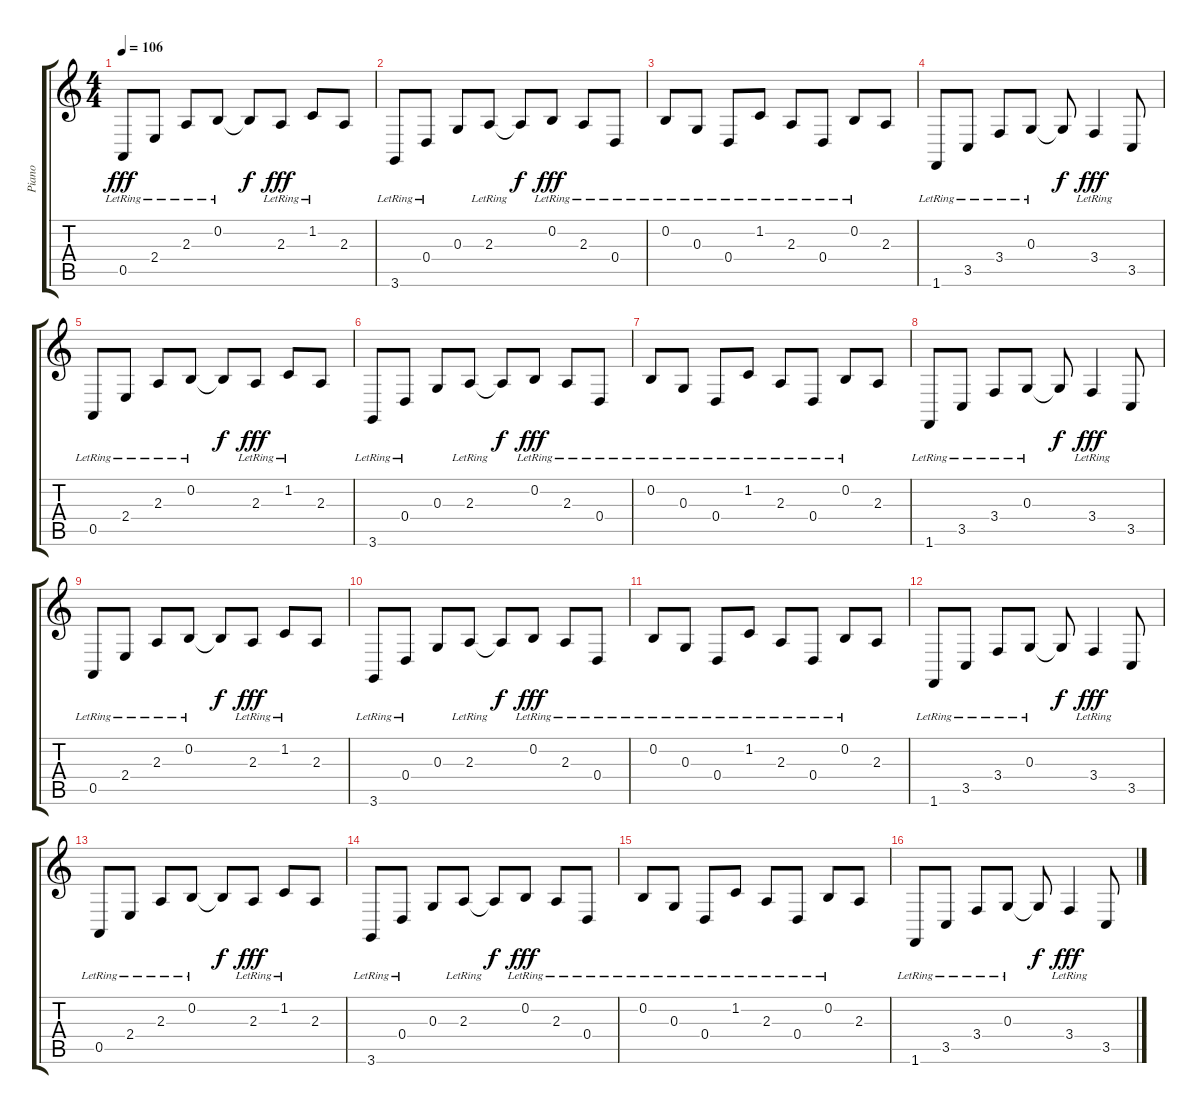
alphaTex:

\track ("Piano" "Piano") {instrument acousticgrandpiano}
\staff {score tabs}
\tuning (E4 B3 G3 D3 A2 E2) {hide}
\ts (4 4)
\tempo 106
\clef g2
\ks c
0.5{lr}.8{dy fff} 2.4{lr}.8 2.3{lr}.8 0.2{lr}.8 0.2{t}.8{dy f} 2.3{lr}.8{dy fff} 1.2{lr}.8 2.3.8 |
3.6{lr}.8 0.4{lr}.8 0.3.8 2.3{lr}.8 2.3{t}.8{dy f} 0.2{lr}.8{dy fff} 2.3{lr}.8 0.4{lr}.8 |
0.2{lr}.8 0.3{lr}.8 0.4{lr}.8 1.2{lr}.8 2.3{lr}.8 0.4{lr}.8 0.2{lr}.8 2.3.8 |
1.6{lr}.8 3.5{lr}.8 3.4{lr}.8 0.3{lr}.8 0.3{t}.8{dy f} 3.4{lr}.4{dy fff} 3.5.8 |
0.5{lr}.8 2.4{lr}.8 2.3{lr}.8 0.2{lr}.8 0.2{t}.8{dy f} 2.3{lr}.8{dy fff} 1.2{lr}.8 2.3.8 |
3.6{lr}.8 0.4{lr}.8 0.3.8 2.3{lr}.8 2.3{t}.8{dy f} 0.2{lr}.8{dy fff} 2.3{lr}.8 0.4{lr}.8 |
0.2{lr}.8 0.3{lr}.8 0.4{lr}.8 1.2{lr}.8 2.3{lr}.8 0.4{lr}.8 0.2{lr}.8 2.3.8 |
1.6{lr}.8 3.5{lr}.8 3.4{lr}.8 0.3{lr}.8 0.3{t}.8{dy f} 3.4{lr}.4{dy fff} 3.5.8 |
0.5{lr}.8 2.4{lr}.8 2.3{lr}.8 0.2{lr}.8 0.2{t}.8{dy f} 2.3{lr}.8{dy fff} 1.2{lr}.8 2.3.8 |
3.6{lr}.8 0.4{lr}.8 0.3.8 2.3{lr}.8 2.3{t}.8{dy f} 0.2{lr}.8{dy fff} 2.3{lr}.8 0.4{lr}.8 |
0.2{lr}.8 0.3{lr}.8 0.4{lr}.8 1.2{lr}.8 2.3{lr}.8 0.4{lr}.8 0.2{lr}.8 2.3.8 |
1.6{lr}.8 3.5{lr}.8 3.4{lr}.8 0.3{lr}.8 0.3{t}.8{dy f} 3.4{lr}.4{dy fff} 3.5.8 |
0.5{lr}.8 2.4{lr}.8 2.3{lr}.8 0.2{lr}.8 0.2{t}.8{dy f} 2.3{lr}.8{dy fff} 1.2{lr}.8 2.3.8 |
3.6{lr}.8 0.4{lr}.8 0.3.8 2.3{lr}.8 2.3{t}.8{dy f} 0.2{lr}.8{dy fff} 2.3{lr}.8 0.4{lr}.8 |
0.2{lr}.8 0.3{lr}.8 0.4{lr}.8 1.2{lr}.8 2.3{lr}.8 0.4{lr}.8 0.2{lr}.8 2.3.8 |
1.6{lr}.8 3.5{lr}.8 3.4{lr}.8 0.3{lr}.8 0.3{t}.8{dy f} 3.4{lr}.4{dy fff} 3.5.8
